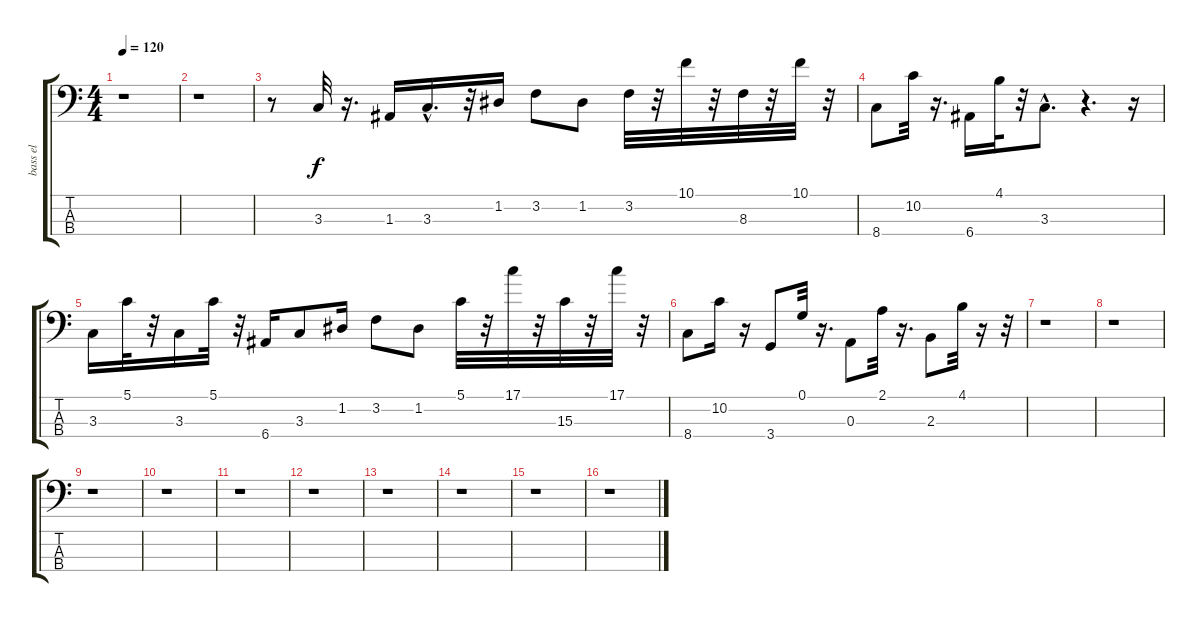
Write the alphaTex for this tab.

\track ("bass el" "bass el") {instrument electricbasspick}
\staff {score tabs}
\tuning (G2 D2 A1 E1) {hide}
\ts (4 4)
\tempo 120
\clef f4
\ks c
r.1{dy f} |
r.1 |
r.8 3.3.32 r.16{d} 1.3.16 3.3{hac}.16{d} r.32 1.2.16 3.2.8 1.2.8 3.2.32 r.32 10.1.32 r.32 8.3.32 r.32 10.1.32 r.32 |
8.4.8 10.2.32 r.16{d} 6.4.16 4.1.32 r.32 3.3{hac}.8{d} r.4{d} r.16 |
3.3.16 5.1.32 r.32 3.3.16 5.1.32 r.32 6.4.16 3.3.8 1.2.16 3.2.8 1.2.8 5.1.32 r.32 17.1.32 r.32 15.3.32 r.32 17.1.32 r.32 |
8.4.8 10.2.16 r.16 3.4.8 0.1.32 r.16{d} 0.3.8 2.1.32 r.16{d} 2.3.8 4.1.32 r.16 r.32 |
r.1 |
r.1 |
r.1 |
r.1 |
r.1 |
r.1 |
r.1 |
r.1 |
r.1 |
r.1
